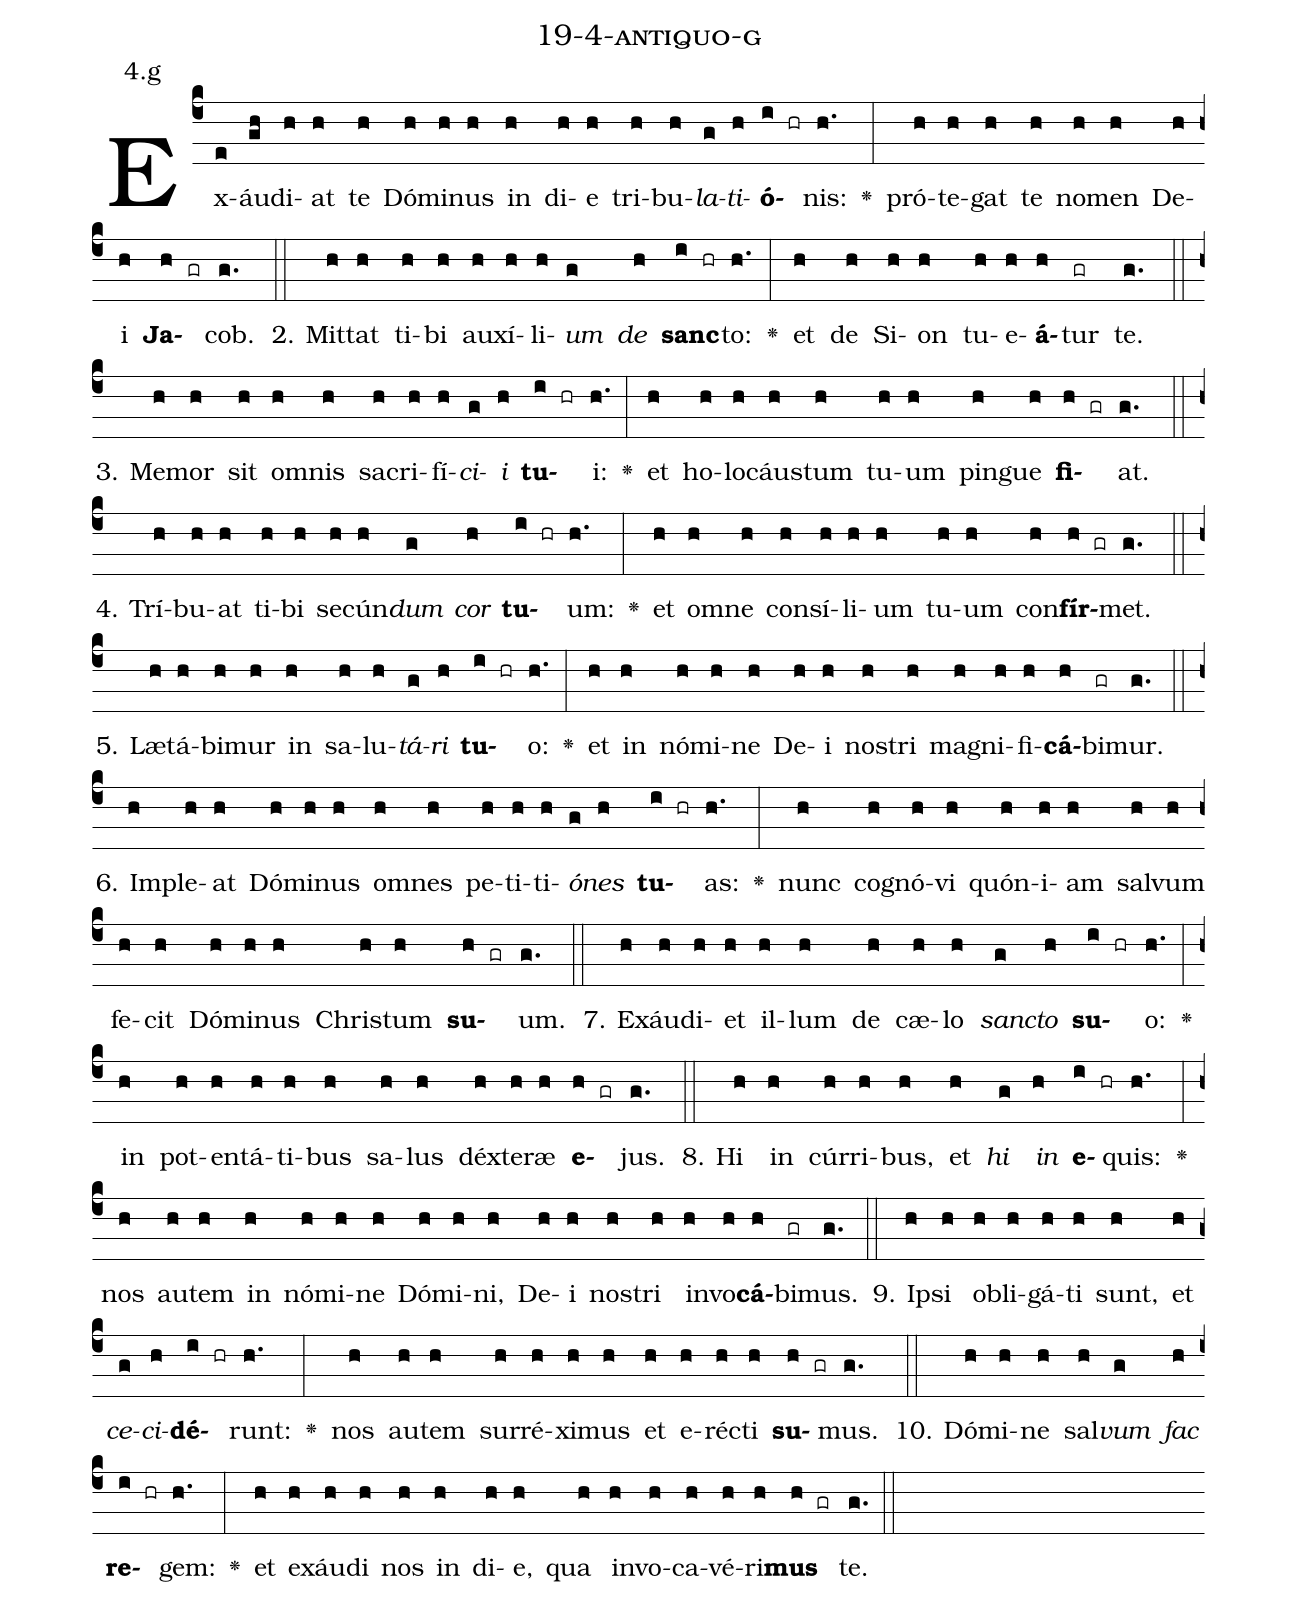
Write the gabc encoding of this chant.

name: 19-4-antiquo-g;
annotation: 4.g;
%%
(c4)Ex(e)áu(gh)di(h)at(h) te(h) Dó(h)mi(h)nus(h) in(h) di(h)e(h) tri(h)bu(h)<i>la</i>(g)<i>ti</i>(h)<b>ó</b>(i hr)nis:(h.) <v>\greheightstar</v>(:) pró(h)te(h)gat(h) te(h) no(h)men(h) De(h)i(h) <b>Ja</b>(h gr)cob.(g.) (::)
2. Mit(h)tat(h) ti(h)bi(h) au(h)xí(h)li(h)<i>um</i>(g) <i>de</i>(h) <b>sanc</b>(i hr)to:(h.) <v>\greheightstar</v>(:) et(h) de(h) Si(h)on(h) tu(h)e(h)<b>á</b>(h)tur(gr) te.(g.) (::)
3. Me(h)mor(h) sit(h) om(h)nis(h) sa(h)cri(h)fí(h)<i>ci</i>(g)<i>i</i>(h) <b>tu</b>(i hr)i:(h.) <v>\greheightstar</v>(:) et(h) ho(h)lo(h)cáus(h)tum(h) tu(h)um(h) pin(h)gue(h) <b>fi</b>(h gr)at.(g.) (::)
4. Trí(h)bu(h)at(h) ti(h)bi(h) se(h)cún(h)<i>dum</i>(g) <i>cor</i>(h) <b>tu</b>(i hr)um:(h.) <v>\greheightstar</v>(:) et(h) om(h)ne(h) con(h)sí(h)li(h)um(h) tu(h)um(h) con(h)<b>fír</b>(h gr)met.(g.) (::)
5. Læ(h)tá(h)bi(h)mur(h) in(h) sa(h)lu(h)<i>tá</i>(g)<i>ri</i>(h) <b>tu</b>(i hr)o:(h.) <v>\greheightstar</v>(:) et(h) in(h) nó(h)mi(h)ne(h) De(h)i(h) nos(h)tri(h) ma(h)gni(h)fi(h)<b>cá</b>(h)bi(gr)mur.(g.) (::)
6. Im(h)ple(h)at(h) Dó(h)mi(h)nus(h) om(h)nes(h) pe(h)ti(h)ti(h)<i>ó</i>(g)<i>nes</i>(h) <b>tu</b>(i hr)as:(h.) <v>\greheightstar</v>(:) nunc(h) co(h)gnó(h)vi(h) quón(h)i(h)am(h) sal(h)vum(h) fe(h)cit(h) Dó(h)mi(h)nus(h) Chris(h)tum(h) <b>su</b>(h gr)um.(g.) (::)
7. Ex(h)áu(h)di(h)et(h) il(h)lum(h) de(h) cæ(h)lo(h) <i>sanc</i>(g)<i>to</i>(h) <b>su</b>(i hr)o:(h.) <v>\greheightstar</v>(:) in(h) pot(h)en(h)tá(h)ti(h)bus(h) sa(h)lus(h) déx(h)te(h)ræ(h) <b>e</b>(h gr)jus.(g.) (::)
8. Hi(h) in(h) cúr(h)ri(h)bus,(h) et(h) <i>hi</i>(g) <i>in</i>(h) <b>e</b>(i hr)quis:(h.) <v>\greheightstar</v>(:) nos(h) au(h)tem(h) in(h) nó(h)mi(h)ne(h) Dó(h)mi(h)ni,(h) De(h)i(h) nos(h)tri(h) in(h)vo(h)<b>cá</b>(h)bi(gr)mus.(g.) (::)
9. Ip(h)si(h) ob(h)li(h)gá(h)ti(h) sunt,(h) et(h) <i>ce</i>(g)<i>ci</i>(h)<b>dé</b>(i hr)runt:(h.) <v>\greheightstar</v>(:) nos(h) au(h)tem(h) sur(h)ré(h)xi(h)mus(h) et(h) e(h)réc(h)ti(h) <b>su</b>(h gr)mus.(g.) (::)
10. Dó(h)mi(h)ne(h) sal(h)<i>vum</i>(g) <i>fac</i>(h) <b>re</b>(i hr)gem:(h.) <v>\greheightstar</v>(:) et(h) ex(h)áu(h)di(h) nos(h) in(h) di(h)e,(h) qua(h) in(h)vo(h)ca(h)vé(h)ri(h)<b>mus</b>(h gr) te.(g.) (::)
